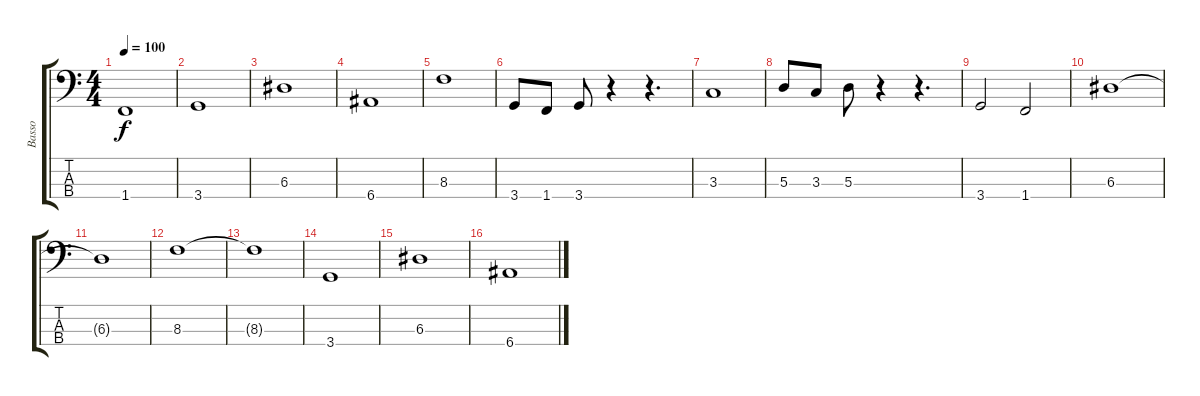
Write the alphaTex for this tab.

\track ("Basso" "Basso") {instrument fretlessbass}
\staff {score tabs}
\tuning (G2 D2 A1 E1) {hide}
\ts (4 4)
\tempo 100
\clef f4
\ks c
1.4.1{dy f} |
3.4.1 |
6.3.1 |
6.4.1 |
8.3.1 |
3.4.8 1.4.8 3.4.8 r.4 r.4{d} |
3.3.1 |
5.3.8 3.3.8 5.3.8 r.4 r.4{d} |
3.4.2 1.4.2 |
6.3.1 |
6.3{t}.1 |
8.3.1 |
8.3{t}.1 |
3.4.1 |
6.3.1 |
6.4.1
